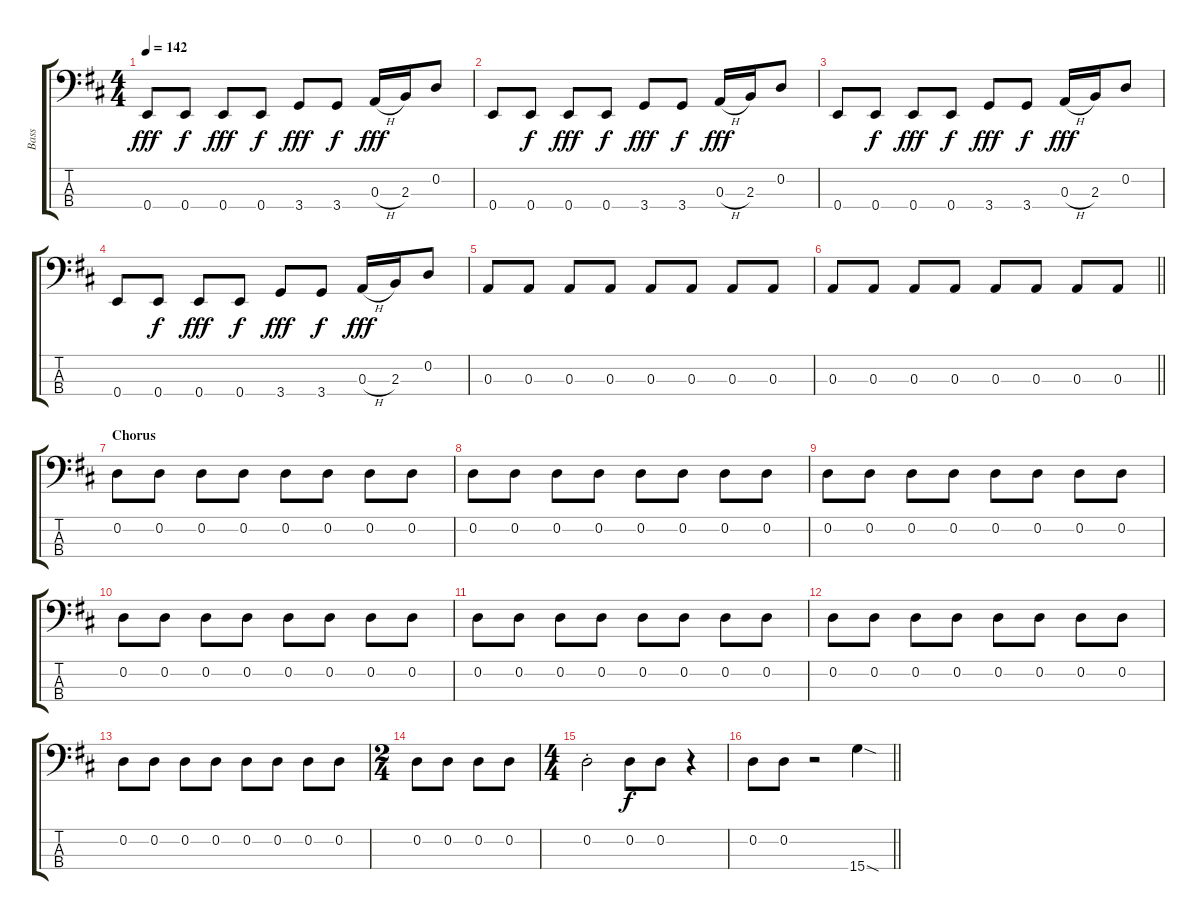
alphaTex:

\track ("Bass" "Bass") {instrument electricbassfinger}
\staff {score tabs}
\tuning (G2 D2 A1 E1) {hide}
\ts (4 4)
\tempo 142
\clef f4
\ks d
0.4.8{dy fff} 0.4.8{dy f} 0.4.8{dy fff} 0.4.8{dy f} 3.4.8{dy fff} 3.4.8{dy f} 0.3{h}.16{dy fff} 2.3.16 0.2.8 |
0.4.8 0.4.8{dy f} 0.4.8{dy fff} 0.4.8{dy f} 3.4.8{dy fff} 3.4.8{dy f} 0.3{h}.16{dy fff} 2.3.16 0.2.8 |
0.4.8 0.4.8{dy f} 0.4.8{dy fff} 0.4.8{dy f} 3.4.8{dy fff} 3.4.8{dy f} 0.3{h}.16{dy fff} 2.3.16 0.2.8 |
0.4.8 0.4.8{dy f} 0.4.8{dy fff} 0.4.8{dy f} 3.4.8{dy fff} 3.4.8{dy f} 0.3{h}.16{dy fff} 2.3.16 0.2.8 |
0.3.8 0.3.8 0.3.8 0.3.8 0.3.8 0.3.8 0.3.8 0.3.8 |
\barLineRight lightlight
0.3.8 0.3.8 0.3.8 0.3.8 0.3.8 0.3.8 0.3.8 0.3.8 |
\section ("" "Chorus")
0.2.8 0.2.8 0.2.8 0.2.8 0.2.8 0.2.8 0.2.8 0.2.8 |
0.2.8 0.2.8 0.2.8 0.2.8 0.2.8 0.2.8 0.2.8 0.2.8 |
0.2.8 0.2.8 0.2.8 0.2.8 0.2.8 0.2.8 0.2.8 0.2.8 |
0.2.8 0.2.8 0.2.8 0.2.8 0.2.8 0.2.8 0.2.8 0.2.8 |
0.2.8 0.2.8 0.2.8 0.2.8 0.2.8 0.2.8 0.2.8 0.2.8 |
0.2.8 0.2.8 0.2.8 0.2.8 0.2.8 0.2.8 0.2.8 0.2.8 |
0.2.8 0.2.8 0.2.8 0.2.8 0.2.8 0.2.8 0.2.8 0.2.8 |
\ts (2 4)
0.2.8 0.2.8 0.2.8 0.2.8 |
\ts (4 4)
0.2{st}.2 0.2.8{dy f} 0.2.8 r.4 |
\barLineRight lightlight
0.2.8 0.2.8 r.2 15.4{sod}.4
